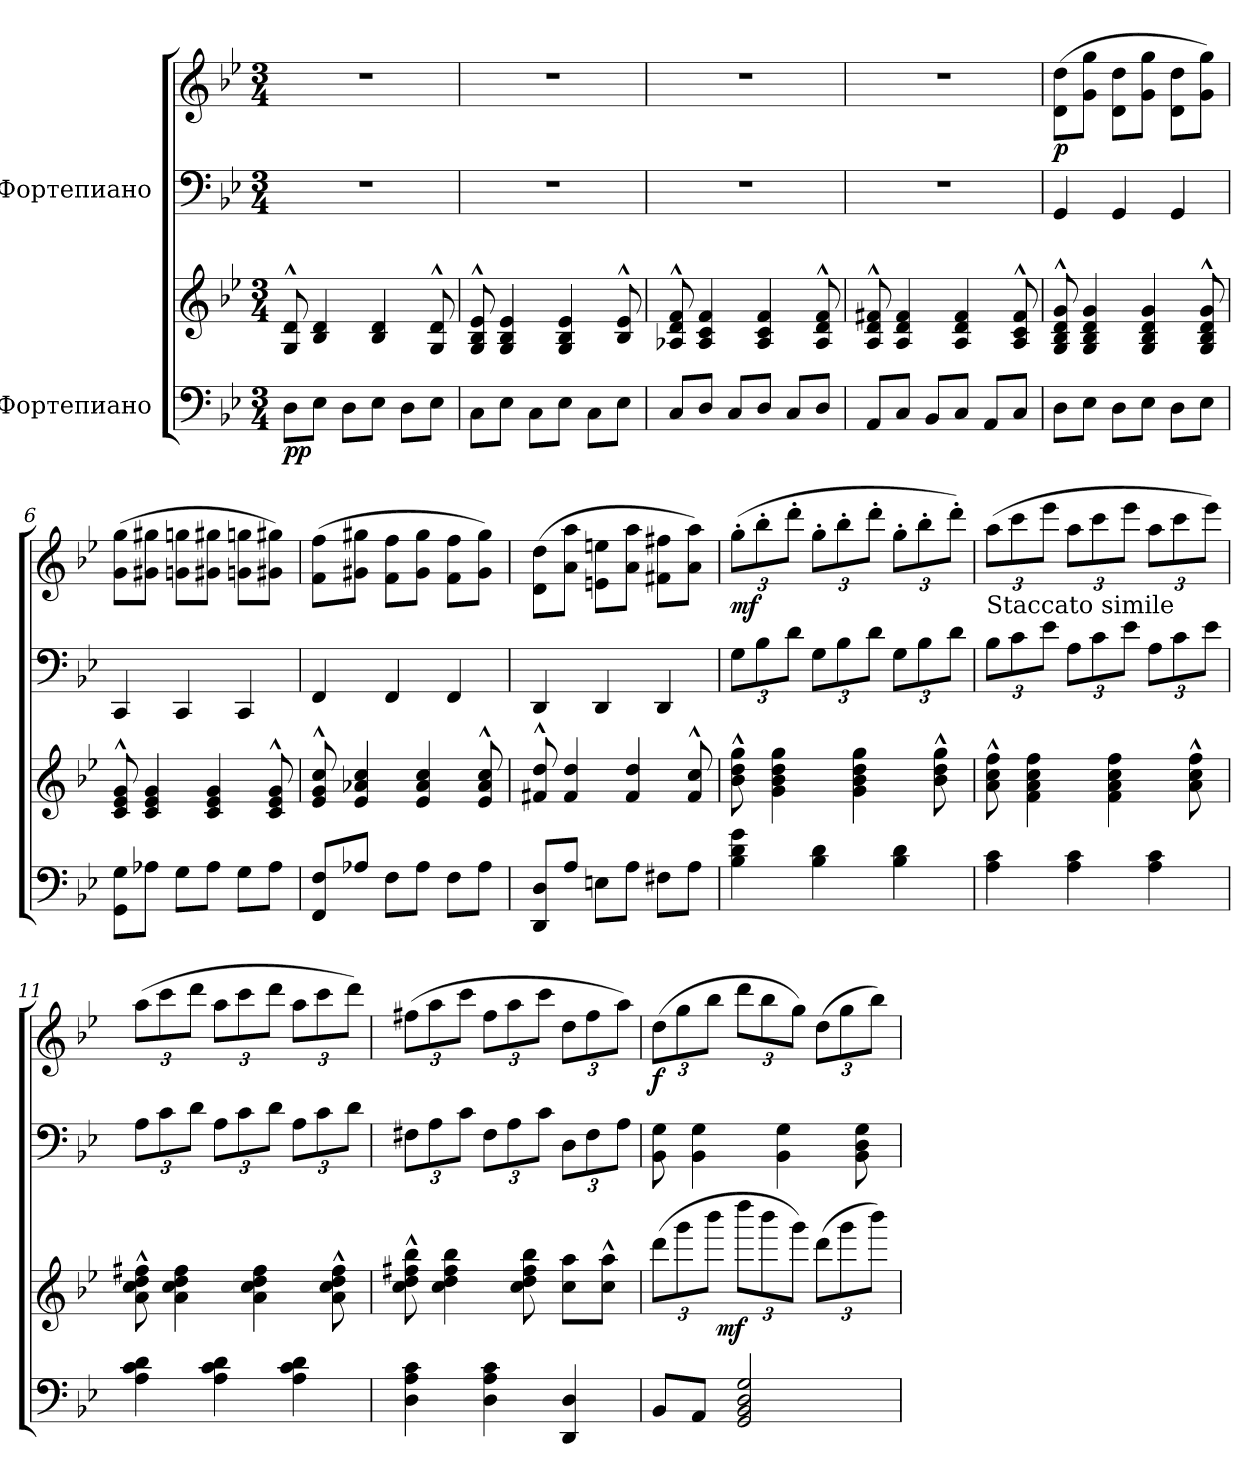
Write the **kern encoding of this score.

**kern	**kern	**dynam	**kern	**kern	**dynam
*part2	*part2	*part2	*part1	*part1	*part1
*staff4	*staff3	*staff3/4	*staff2	*staff1	*staff1/2
*I"Фортепиано	*	*	*I"Фортепиано	*	*
*clefF4	*clefG2	*	*clefF4	*clefG2	*
*k[b-e-]	*k[b-e-]	*	*k[b-e-]	*k[b-e-]	*
*M3/4	*M3/4	*	*M3/4	*M3/4	*
=1	=1	=1	=1	=1	=1
!	!	!LO:DY:b=2	!	!	!
!	!	!LO:DY:n=1:b	!	!	!
8D\L	8G/^^ 8d/^^	p p	2.r	2.r	.
8E-\J	4B-/ 4d/	.	.	.	.
8D\L	.	.	.	.	.
8E-\J	4B-/ 4d/	.	.	.	.
8D\L	.	.	.	.	.
8E-\J	8G/^^ 8d/^^	.	.	.	.
=2	=2	=2	=2	=2	=2
8C\L	8G/^^ 8B-/^^ 8e-/^^	.	2.r	2.r	.
8E-\J	4G/ 4B-/ 4e-/	.	.	.	.
8C\L	.	.	.	.	.
8E-\J	4G/ 4B-/ 4e-/	.	.	.	.
8C\L	.	.	.	.	.
8E-\J	8B-/^^ 8e-/^^	.	.	.	.
=3	=3	=3	=3	=3	=3
8C/L	8A-X/^^ 8d/^^ 8f/^^	.	2.r	2.r	.
8D/J	4A-/ 4c/ 4f/	.	.	.	.
8C/L	.	.	.	.	.
8D/J	4A-/ 4c/ 4f/	.	.	.	.
8C/L	.	.	.	.	.
8D/J	8A-/^^ 8d/^^ 8f/^^	.	.	.	.
=4	=4	=4	=4	=4	=4
8AA/L	8A/^^ 8d/^^ 8f#X/^^	.	2.r	2.r	.
8C/J	4A/ 4d/ 4f#/	.	.	.	.
8BB-/L	.	.	.	.	.
8C/J	4A/ 4d/ 4f#/	.	.	.	.
8AA/L	.	.	.	.	.
8C/J	8A/^^ 8c/^^ 8f#/^^	.	.	.	.
=5	=5	=5	=5	=5	=5
!	!	!	!	!	!LO:DY:b
8D\L	8G/^^ 8B-/^^ 8d/^^ 8g/^^	.	4GG/	(>8d\ 8dd\L	p
8E-\J	4G/ 4B-/ 4d/ 4g/	.	.	8g\ 8gg\J	.
8D\L	.	.	4GG/	8d\ 8dd\L	.
8E-\J	4G/ 4B-/ 4d/ 4g/	.	.	8g\ 8gg\J	.
8D\L	.	.	4GG/	8d\ 8dd\L	.
8E-\J	8G/^^ 8B-/^^ 8d/^^ 8g/^^	.	.	8g\ 8gg\J)	.
!!LO:LB:g=z
=6	=6	=6	=6	=6	=6
8GG\ 8G\L	8c/^^ 8e-/^^ 8g/^^	.	4CC/	(>8g\ 8gg\L	.
8A-X\J	4c/ 4e-/ 4g/	.	.	8g#X\ 8gg#X\J	.
8G\L	.	.	4CC/	8gn\ 8ggn\L	.
8A-\J	4c/ 4e-/ 4g/	.	.	8g#X\ 8gg#X\J	.
8G\L	.	.	4CC/	8gn\ 8ggn\L	.
8A-\J	8c/^^ 8e-/^^ 8g/^^	.	.	8g#X\ 8gg#X\J)	.
=7	=7	=7	=7	=7	=7
8FF/ 8F/L	8e-/^^ 8g/^^ 8cc/^^	.	4FF/	(>8f\ 8ff\L	.
8A-X/J	4e-/ 4a-X/ 4cc/	.	.	8g#X\ 8gg#X\J	.
8F\L	.	.	4FF/	8f\ 8ff\L	.
8A-\J	4e-/ 4a-/ 4cc/	.	.	8g#\ 8gg#\J	.
8F\L	.	.	4FF/	8f\ 8ff\L	.
8A-\J	8e-/^^ 8a-/^^ 8cc/^^	.	.	8g#\ 8gg#\J)	.
=8	=8	=8	=8	=8	=8
8DD/ 8D/L	8f#X/^^ 8dd/^^	.	4DD/	(>8d\ 8dd\L	.
8A/J	4f#/ 4dd/	.	.	8a\ 8aa\J	.
8En\L	.	.	4DD/	8en\ 8een\L	.
8A\J	4f#/ 4dd/	.	.	8a\ 8aa\J	.
8F#X\L	.	.	4DD/	8f#X\ 8ff#X\L	.
8A\J	8f#/^^ 8cc/^^	.	.	8a\ 8aa\J)	.
=9	=9	=9	=9	=9	=9
*	*	*	*Xbrackettup	*Xbrackettup	*
!	!	!	!	!	!LO:DY:b
4B-\ 4d\ 4g\	8b-\^^ 8dd\^^ 8gg\^^	.	12G\L	(>12gg'\L	mf
.	.	.	12B-\	12bb-'\	.
.	4g\ 4b-\ 4dd\ 4gg\	.	.	.	.
.	.	.	12d\J	12ddd'\J	.
4B-\ 4d\	.	.	12G\L	12gg'\L	.
.	.	.	12B-\	12bb-'\	.
.	4g\ 4b-\ 4dd\ 4gg\	.	.	.	.
.	.	.	12d\J	12ddd'\J	.
4B-\ 4d\	.	.	12G\L	12gg'\L	.
.	.	.	12B-\	12bb-'\	.
.	8b-\^^ 8dd\^^ 8gg\^^	.	.	.	.
.	.	.	12d\J	12ddd'\J)	.
!!LO:LB:g=z
=10	=10	=10	=10	=10	=10
!	!	!	!LO:TX:a:t=Staccato simile	!	!
4A\ 4c\	8a\^^ 8cc\^^ 8ff\^^	.	12B-\L	(>12aa\L	.
.	.	.	12c\	12ccc\	.
.	4f\ 4a\ 4cc\ 4ff\	.	.	.	.
.	.	.	12e-\J	12eee-\J	.
4A\ 4c\	.	.	12A\L	12aa\L	.
.	.	.	12c\	12ccc\	.
.	4f\ 4a\ 4cc\ 4ff\	.	.	.	.
.	.	.	12e-\J	12eee-\J	.
4A\ 4c\	.	.	12A\L	12aa\L	.
.	.	.	12c\	12ccc\	.
.	8a\^^ 8cc\^^ 8ff\^^	.	.	.	.
.	.	.	12e-\J	12eee-\J)	.
=11	=11	=11	=11	=11	=11
4A\ 4c\ 4d\	8a\^^ 8cc\^^ 8dd\^^ 8ff#X\^^	.	12A\L	(>12aa\L	.
.	.	.	12c\	12ccc\	.
.	4a\ 4cc\ 4dd\ 4ff#\	.	.	.	.
.	.	.	12d\J	12ddd\J	.
4A\ 4c\ 4d\	.	.	12A\L	12aa\L	.
.	.	.	12c\	12ccc\	.
.	4a\ 4cc\ 4dd\ 4ff#\	.	.	.	.
.	.	.	12d\J	12ddd\J	.
4A\ 4c\ 4d\	.	.	12A\L	12aa\L	.
.	.	.	12c\	12ccc\	.
.	8a\^^ 8cc\^^ 8dd\^^ 8ff#\^^	.	.	.	.
.	.	.	12d\J	12ddd\J)	.
=12	=12	=12	=12	=12	=12
4D\ 4A\ 4c\	8cc\^^ 8dd\^^ 8ff#X\^^ 8bb-\^^	.	12F#X\L	(>12ff#X\L	.
.	.	.	12A\	12aa\	.
.	4cc\ 4dd\ 4ff#\ 4bb-\	.	.	.	.
.	.	.	12c\J	12ccc\J	.
4D\ 4A\ 4c\	.	.	12F#\L	12ff#\L	.
.	.	.	12A\	12aa\	.
.	8cc\ 8dd\ 8ff#\ 8bb-\	.	.	.	.
.	.	.	12c\J	12ccc\J	.
4DD/ 4D/	8cc\ 8aa\L	.	12D\L	12dd\L	.
.	.	.	12F#\	12ff#\	.
.	8cc\^^ 8aa\^^J	.	.	.	.
.	.	.	12A\J	12aa\J)	.
!!LO:PB:g=z
=13	=13	=13	=13	=13	=13
*	*Xbrackettup	*	*	*	*
!	!	!	!	!	!LO:DY:b
*	*^	*	*	*	*
8BB-/L	(>12ddd\L	8.ryy	.	8BB-\ 8G\	(>12dd\L	f
.	12ggg\	.	.	.	12gg\	.
8AA/J	.	.	.	4BB-\ 4G\	.	.
.	12bbb-\J	.	.	.	12bb-\J	.
!	!	!	!LO:DY:b	!	!	!
.	.	2ryy	mf	.	.	.
2GG/ 2BB-/ 2D/ 2G/	12dddd\L	.	.	.	12ddd\L	.
.	12bbb-\	.	.	.	12bb-\	.
.	.	.	.	4BB-\ 4G\	.	.
.	12ggg\J)	.	.	.	12gg\J)	.
.	(>12ddd\L	.	.	.	(>12dd\L	.
.	12ggg\	.	.	.	12gg\	.
.	.	.	.	8BB-\ 8D\ 8G\	.	.
.	12bbb-\J)	.	.	.	12bb-\J)	.
.	.	16ryy	.	.	.	.
*	*v	*v	*	*	*	*
=	=	=	=	=	=
*-	*-	*-	*-	*-	*-
